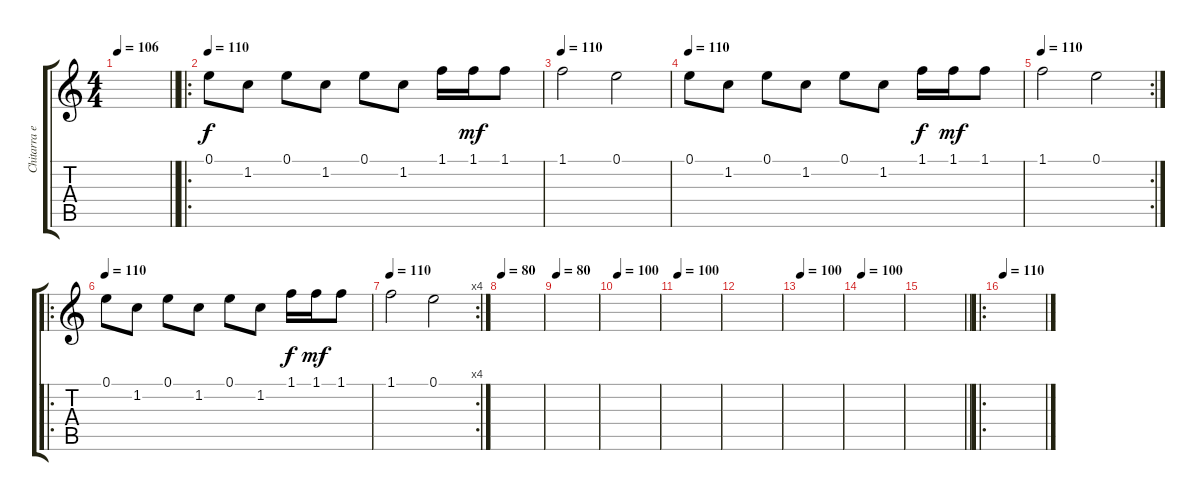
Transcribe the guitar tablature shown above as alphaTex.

\track ("Chitarra elettrica 2" "Chitarra e") {instrument distortionguitar}
\staff {score tabs}
\tuning (E4 B3 G3 D3 A2 E2) {hide}
\ts (4 4)
\tempo 110
\tempo 106
\clef g2
\barLineRight lightlight
\ks c
|
\ro
\tempo 110
0.1.8 1.2.8 0.1.8 1.2.8 0.1.8 1.2.8 1.1.16{dy f} 1.1.16{dy mf} 1.1.8 |
\tempo 110
1.1.2 0.1.2 |
\tempo 110
0.1.8 1.2.8 0.1.8 1.2.8 0.1.8 1.2.8 1.1.16{dy f} 1.1.16{dy mf} 1.1.8 |
\rc 2
\tempo 110
1.1.2 0.1.2 |
\ro
\tempo 110
0.1.8 1.2.8 0.1.8 1.2.8 0.1.8 1.2.8 1.1.16{dy f} 1.1.16{dy mf} 1.1.8 |
\rc 4
\tempo 110
1.1.2 0.1.2 |
\tempo 80
|
\tempo 80
|
\tempo 100
|
\tempo 100
|
|
\tempo 100
|
\tempo 100
|
\barLineRight lightlight
|
\ro
\tempo 110
